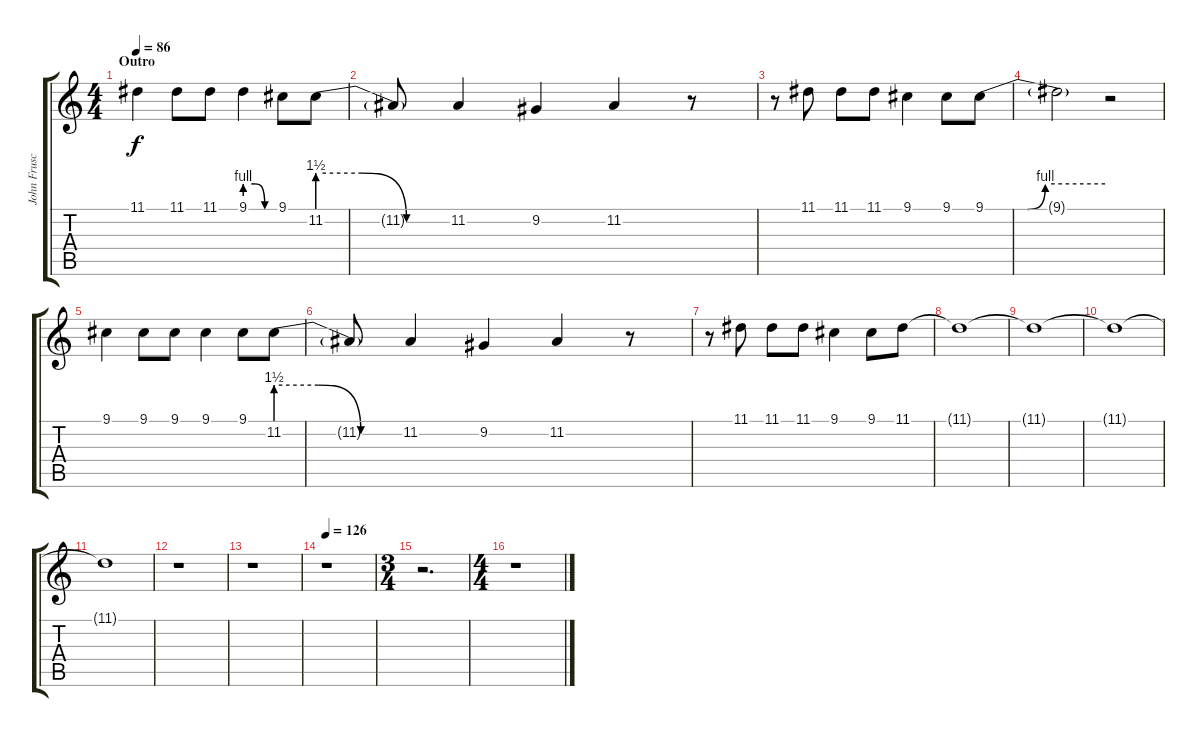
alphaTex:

\track ("John Frusciante (Voice)" "John Frusc") {instrument oboe}
\staff {score tabs}
\tuning (E4 B3 G3 D3 A2 E2) {hide}
\ts (4 4)
\section ("" "Outro")
\tempo 86
\clef g2
\ks c
11.1.4{dy f} 11.1.8 11.1.8 9.1{be (custom 0 4 20 4 40 0 60 0)}.4 9.1.8 11.2{be (custom 0 6 20 6 40 0 60 0)}.8 |
11.2{t}.8 11.2.4 9.2.4 11.2.4 r.8 |
r.8 11.1.8 11.1.8 11.1.8 9.1.4 9.1.8 9.1{be (custom 0 0 21 0 30 4 60 4)}.8 |
9.1{t}.2 r.2 |
9.1.4 9.1.8 9.1.8 9.1.4 9.1.8 11.2{be (custom 0 6 20 6 40 0 60 0)}.8 |
11.2{t}.8 11.2.4 9.2.4 11.2.4 r.8 |
r.8 11.1.8 11.1.8 11.1.8 9.1.4 9.1.8 11.1.8 |
11.1{t}.1{volume 0} |
11.1{t}.1 |
11.1{t}.1 |
11.1{t}.1 |
r.1 |
r.1 |
\tempo 126
r.1 |
\ts (3 4)
r.2{d} |
\ts (4 4)
r.1
